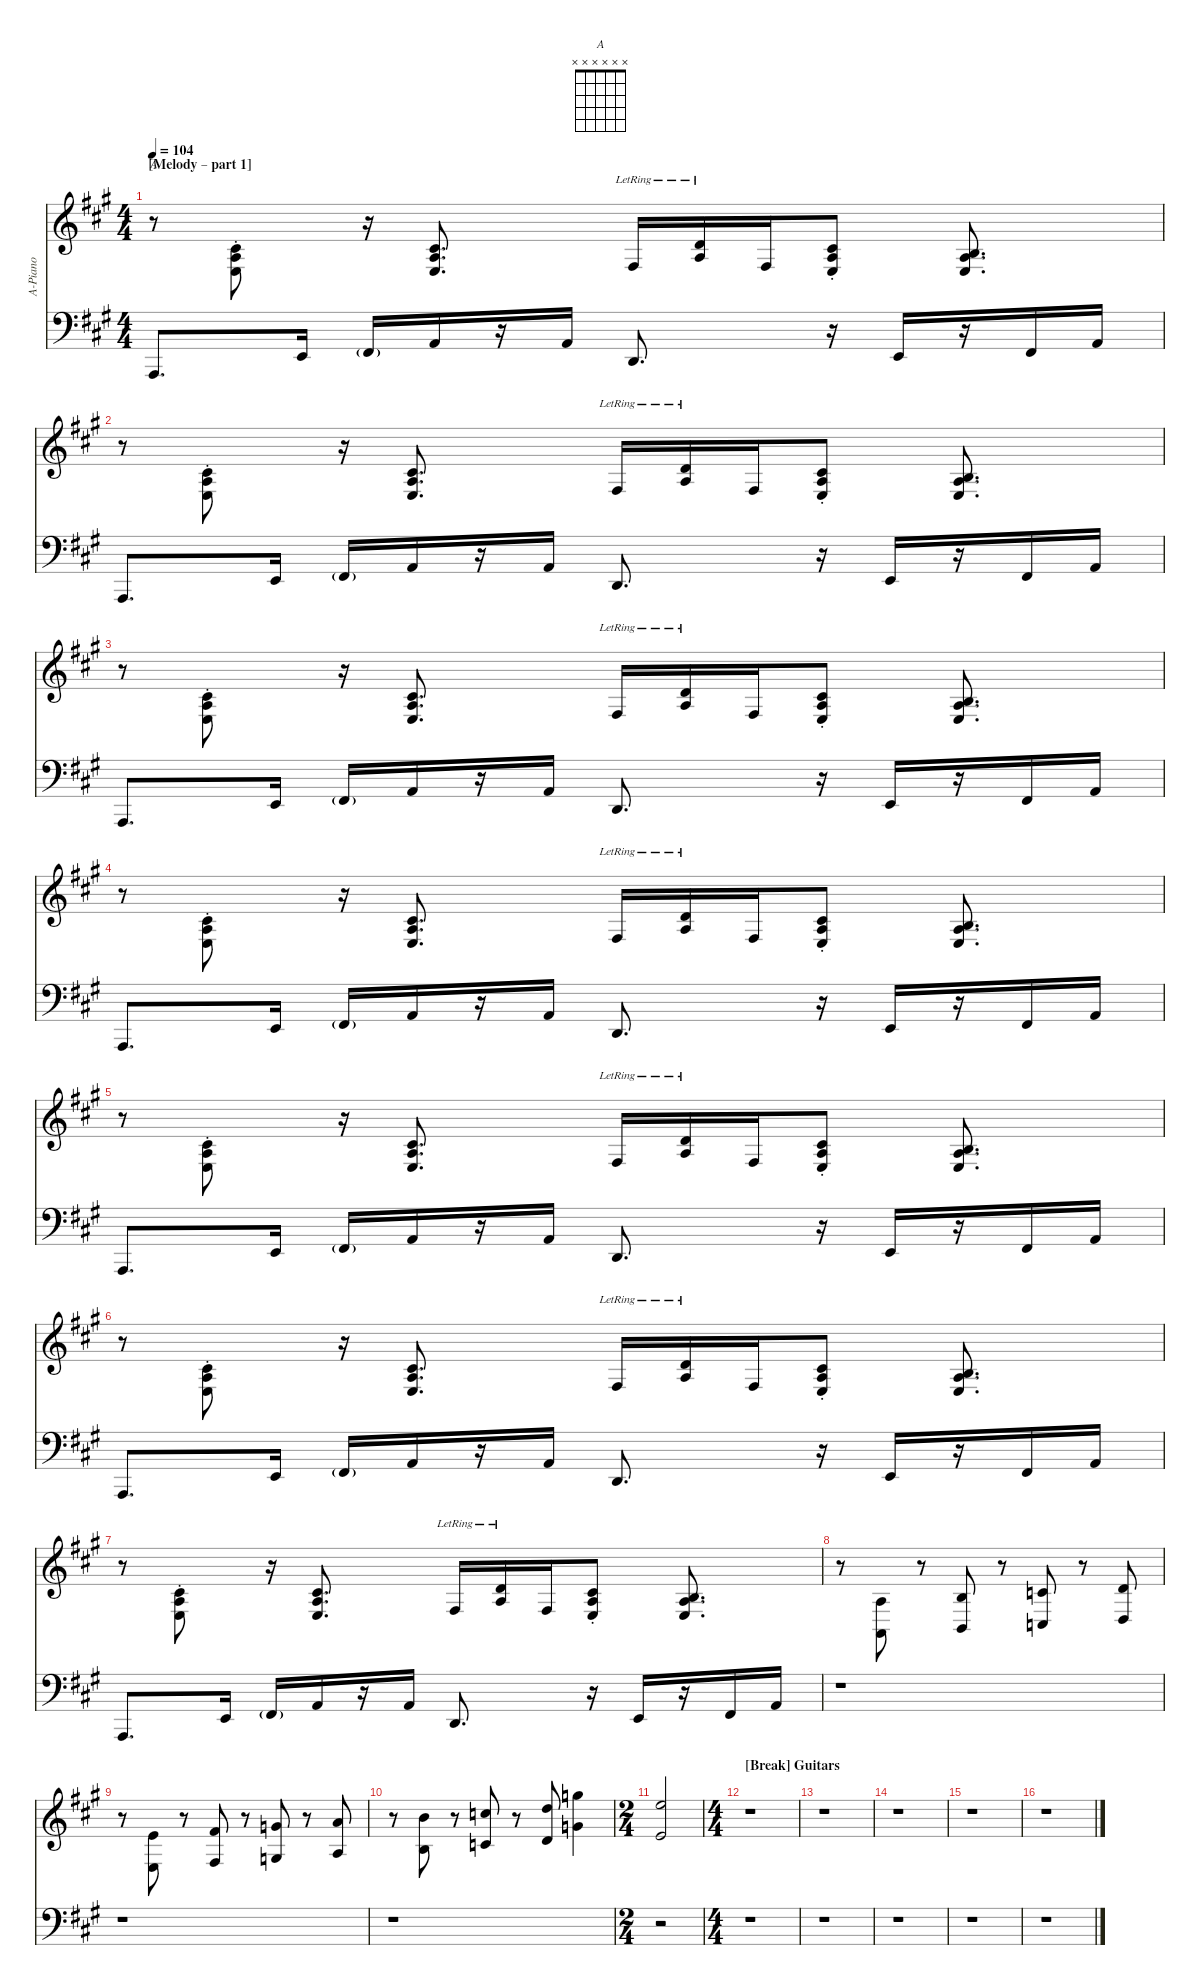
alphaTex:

\hideDynamics
\bracketExtendMode nobrackets
\otherSystemsTrackNameOrientation horizontal
\track ("Acoustic Piano" "A-Piano") {defaultSystemsLayout 4 instrument acousticgrandpiano}
\staff {score}
\tuning (E4 B3 G3 D3 A2 E2)
\chord ("A" x x x x x x)
\ts (4 4)
\section ("" "[Melody – part 1] ")
\tempo 104
\clef g2
\ks a
r.8{ch "A" dy p beam Down} (2.2{st acc #} 2.3{st acc forcenatural} 2.4{st acc forcenatural}).8{dy mp beam Up} r.16{beam Up} (2.2{acc #} 2.3{acc forcenatural} 2.4{acc forcenatural}).8{d beam Up} 4.4{lr acc #}.16{beam Up} (3.2{lr acc forcenatural} 2.3{lr acc forcenatural}).16{beam Up} 4.4{acc #}.16{beam Up} (2.2{st acc #} 2.3{st acc forcenatural} 2.4{st acc forcenatural}).8{beam Up} (0.2{acc forcenatural} 2.3{acc forcenatural} 2.4{acc forcenatural}).8{d beam Up} |
r.8{beam Down} (2.2{st acc #} 2.3{st acc forcenatural} 2.4{st acc forcenatural}).8{beam Up} r.16{beam Up} (2.2{acc #} 2.3{acc forcenatural} 2.4{acc forcenatural}).8{d beam Up} 4.4{lr acc #}.16{beam Up} (3.2{lr acc forcenatural} 2.3{lr acc forcenatural}).16{beam Up} 4.4{acc #}.16{beam Up} (2.2{st acc #} 2.3{st acc forcenatural} 2.4{st acc forcenatural}).8{beam Up} (0.2{acc forcenatural} 2.3{acc forcenatural} 2.4{acc forcenatural}).8{d beam Up} |
r.8{beam Down} (2.2{st acc #} 2.3{st acc forcenatural} 2.4{st acc forcenatural}).8{beam Up} r.16{beam Up} (2.2{acc #} 2.3{acc forcenatural} 2.4{acc forcenatural}).8{d beam Up} 4.4{lr acc #}.16{beam Up} (3.2{lr acc forcenatural} 2.3{lr acc forcenatural}).16{beam Up} 4.4{acc #}.16{beam Up} (2.2{st acc #} 2.3{st acc forcenatural} 2.4{st acc forcenatural}).8{beam Up} (0.2{acc forcenatural} 2.3{acc forcenatural} 2.4{acc forcenatural}).8{d beam Up} |
r.8{beam Down} (2.2{st acc #} 2.3{st acc forcenatural} 2.4{st acc forcenatural}).8{beam Up} r.16{beam Up} (2.2{acc #} 2.3{acc forcenatural} 2.4{acc forcenatural}).8{d beam Up} 4.4{lr acc #}.16{beam Up} (3.2{lr acc forcenatural} 2.3{lr acc forcenatural}).16{beam Up} 4.4{acc #}.16{beam Up} (2.2{st acc #} 2.3{st acc forcenatural} 2.4{st acc forcenatural}).8{beam Up} (0.2{acc forcenatural} 2.3{acc forcenatural} 2.4{acc forcenatural}).8{d beam Up} |
r.8{beam Down} (2.2{st acc #} 2.3{st acc forcenatural} 2.4{st acc forcenatural}).8{beam Up} r.16{beam Up} (2.2{acc #} 2.3{acc forcenatural} 2.4{acc forcenatural}).8{d beam Up} 4.4{lr acc #}.16{beam Up} (3.2{lr acc forcenatural} 2.3{lr acc forcenatural}).16{beam Up} 4.4{acc #}.16{beam Up} (2.2{st acc #} 2.3{st acc forcenatural} 2.4{st acc forcenatural}).8{beam Up} (0.2{acc forcenatural} 2.3{acc forcenatural} 2.4{acc forcenatural}).8{d beam Up} |
r.8{beam Down} (2.2{st acc #} 2.3{st acc forcenatural} 2.4{st acc forcenatural}).8{beam Up} r.16{beam Up} (2.2{acc #} 2.3{acc forcenatural} 2.4{acc forcenatural}).8{d beam Up} 4.4{lr acc #}.16{beam Up} (3.2{lr acc forcenatural} 2.3{lr acc forcenatural}).16{beam Up} 4.4{acc #}.16{beam Up} (2.2{st acc #} 2.3{st acc forcenatural} 2.4{st acc forcenatural}).8{beam Up} (0.2{acc forcenatural} 2.3{acc forcenatural} 2.4{acc forcenatural}).8{d beam Up} |
r.8{beam Down} (2.2{st acc #} 2.3{st acc forcenatural} 2.4{st acc forcenatural}).8{beam Up} r.16{beam Up} (2.2{acc #} 2.3{acc forcenatural} 2.4{acc forcenatural}).8{d beam Up} 4.4{lr acc #}.16{beam Up} (3.2{lr acc forcenatural} 2.3{lr acc forcenatural}).16{beam Up} 4.4{acc #}.16{beam Up} (2.2{st acc #} 2.3{st acc forcenatural} 2.4{st acc forcenatural}).8{beam Up} (0.2{acc forcenatural} 2.3{acc forcenatural} 2.4{acc forcenatural}).8{d beam Up} |
r.8{beam Down} (2.3{acc forcenatural} 0.5{acc forcenatural}).8{beam Up} r.8{beam Up} (0.2{acc forcenatural} 2.5{acc forcenatural}).8{beam Up} r.8{beam Up} (1.2{acc forcenatural} 3.5{acc forcenatural}).8{beam Up} r.8{beam Up} (3.2{acc forcenatural} 0.4{acc forcenatural}).8{beam Up} |
r.8{beam Down} (0.1{acc forcenatural} 2.4{acc forcenatural}).8{beam Up} r.8{beam Up} (2.1{acc #} 4.4{acc #}).8{beam Up} r.8{beam Up} (3.1{acc forcenatural} 0.3{acc forcenatural}).8{beam Up} r.8{beam Up} (5.1{acc forcenatural} 2.3{acc forcenatural}).8{beam Up} |
r.8{beam Down} (7.1{acc forcenatural} 0.2{acc forcenatural}).8{beam Up} r.8{beam Up} (8.1{acc forcenatural} 5.3{acc forcenatural}).8{beam Up} r.8{beam Up} (10.1{acc forcenatural} 12.4{acc forcenatural}).8{beam Up} (15.1{acc forcenatural} 17.4{acc forcenatural}).4{beam Down} |
\ts (2 4)
(12.1{acc forcenatural} 14.4{acc forcenatural}).2{beam Up} |
\ts (4 4)
\section ("" "[Break] Guitars")
r.1{beam Down} |
r.1{beam Down} |
r.1{beam Down} |
r.1{beam Down} |
r.1{beam Down}
\staff {score}
\tuning (E4 B3 G3 D3 A2 E2)
\clef f4
\ottava regular
\simile none
\ks a
-7.6{acc forcenatural}.8{d dy mf beam Up} 0.6{acc forcenatural}.16{beam Up} 2.6{g acc #}.16{beam Up} 5.6{acc forcenatural}.16{beam Up} r.16{beam Up} 0.5{acc forcenatural}.16{beam Up} -2.6{acc forcenatural}.8{d beam Up} r.16{beam Up} 0.6{acc forcenatural}.16{beam Up} r.16{beam Up} 2.6{acc #}.16{beam Up} 5.6{acc forcenatural}.16{beam Up} |
-7.6{acc forcenatural}.8{d beam Up} 0.6{acc forcenatural}.16{beam Up} 2.6{g acc #}.16{beam Up} 5.6{acc forcenatural}.16{beam Up} r.16{beam Up} 0.5{acc forcenatural}.16{beam Up} -2.6{acc forcenatural}.8{d beam Up} r.16{beam Up} 0.6{acc forcenatural}.16{beam Up} r.16{beam Up} 2.6{acc #}.16{beam Up} 5.6{acc forcenatural}.16{beam Up} |
-7.6{acc forcenatural}.8{d beam Up} 0.6{acc forcenatural}.16{beam Up} 2.6{g acc #}.16{beam Up} 5.6{acc forcenatural}.16{beam Up} r.16{beam Up} 0.5{acc forcenatural}.16{beam Up} -2.6{acc forcenatural}.8{d beam Up} r.16{beam Up} 0.6{acc forcenatural}.16{beam Up} r.16{beam Up} 2.6{acc #}.16{beam Up} 5.6{acc forcenatural}.16{beam Up} |
-7.6{acc forcenatural}.8{d beam Up} 0.6{acc forcenatural}.16{beam Up} 2.6{g acc #}.16{beam Up} 5.6{acc forcenatural}.16{beam Up} r.16{beam Up} 0.5{acc forcenatural}.16{beam Up} -2.6{acc forcenatural}.8{d beam Up} r.16{beam Up} 0.6{acc forcenatural}.16{beam Up} r.16{beam Up} 2.6{acc #}.16{beam Up} 5.6{acc forcenatural}.16{beam Up} |
-7.6{acc forcenatural}.8{d beam Up} 0.6{acc forcenatural}.16{beam Up} 2.6{g acc #}.16{beam Up} 5.6{acc forcenatural}.16{beam Up} r.16{beam Up} 0.5{acc forcenatural}.16{beam Up} -2.6{acc forcenatural}.8{d beam Up} r.16{beam Up} 0.6{acc forcenatural}.16{beam Up} r.16{beam Up} 2.6{acc #}.16{beam Up} 5.6{acc forcenatural}.16{beam Up} |
-7.6{acc forcenatural}.8{d beam Up} 0.6{acc forcenatural}.16{beam Up} 2.6{g acc #}.16{beam Up} 5.6{acc forcenatural}.16{beam Up} r.16{beam Up} 0.5{acc forcenatural}.16{beam Up} -2.6{acc forcenatural}.8{d beam Up} r.16{beam Up} 0.6{acc forcenatural}.16{beam Up} r.16{beam Up} 2.6{acc #}.16{beam Up} 5.6{acc forcenatural}.16{beam Up} |
-7.6{acc forcenatural}.8{d beam Up} 0.6{acc forcenatural}.16{beam Up} 2.6{g acc #}.16{beam Up} 5.6{acc forcenatural}.16{beam Up} r.16{beam Up} 0.5{acc forcenatural}.16{beam Up} -2.6{acc forcenatural}.8{d beam Up} r.16{beam Up} 0.6{acc forcenatural}.16{beam Up} r.16{beam Up} 2.6{acc #}.16{beam Up} 5.6{acc forcenatural}.16{beam Up} |
r.1{beam Down} |
r.1{beam Down} |
r.1{beam Down} |
r.2{beam Down} |
r.1{beam Down} |
r.1{beam Down} |
r.1{beam Down} |
r.1{beam Down} |
r.1{beam Down}
